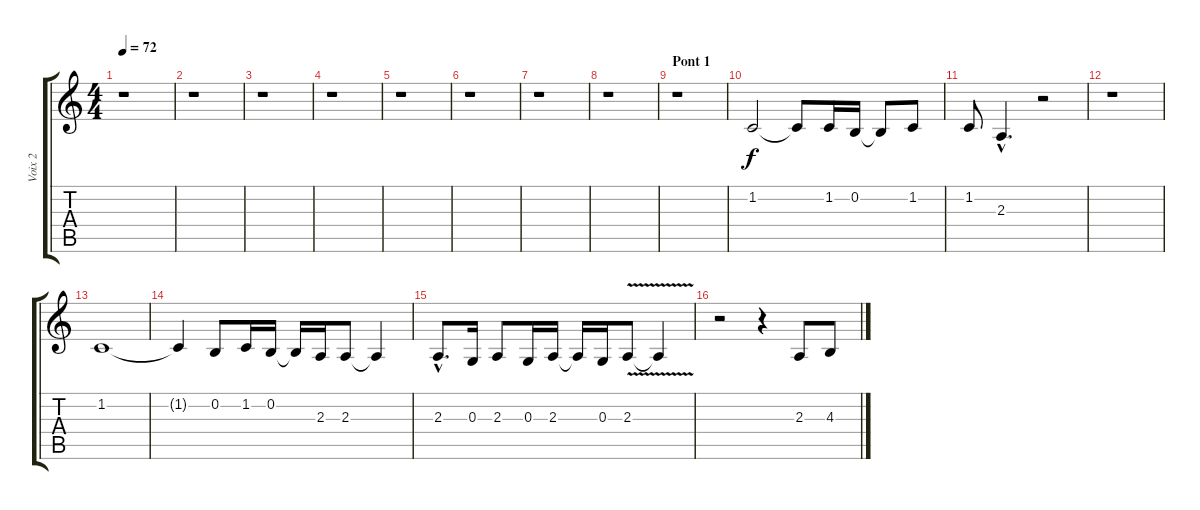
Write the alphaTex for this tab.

\track ("Voix 2" "Voix 2") {instrument lead1square}
\staff {score tabs}
\tuning (E4 B3 G3 D3 A2 E2) {hide}
\ts (4 4)
\tempo 72
\clef g2
\ks c
r.1{dy f} |
r.1 |
r.1 |
r.1 |
r.1 |
r.1 |
r.1 |
r.1 |
\section ("" "Pont 1")
r.1 |
1.2.2 1.2{t}.8 1.2.16 0.2.16 0.2{t}.8 1.2.8 |
1.2.8 2.3{hac}.4{d} r.2 |
r.1 |
1.2.1 |
1.2{t}.4 0.2.8 1.2.16 0.2.16 0.2{t}.16 2.3.16 2.3.8 2.3{t}.4 |
2.3{hac}.8{d} 0.3.16 2.3.8 0.3.16 2.3.16 2.3{t}.16 0.3.16 2.3{v}.8 2.3{t}.4 |
r.2 r.4 2.3.8 4.3.8
